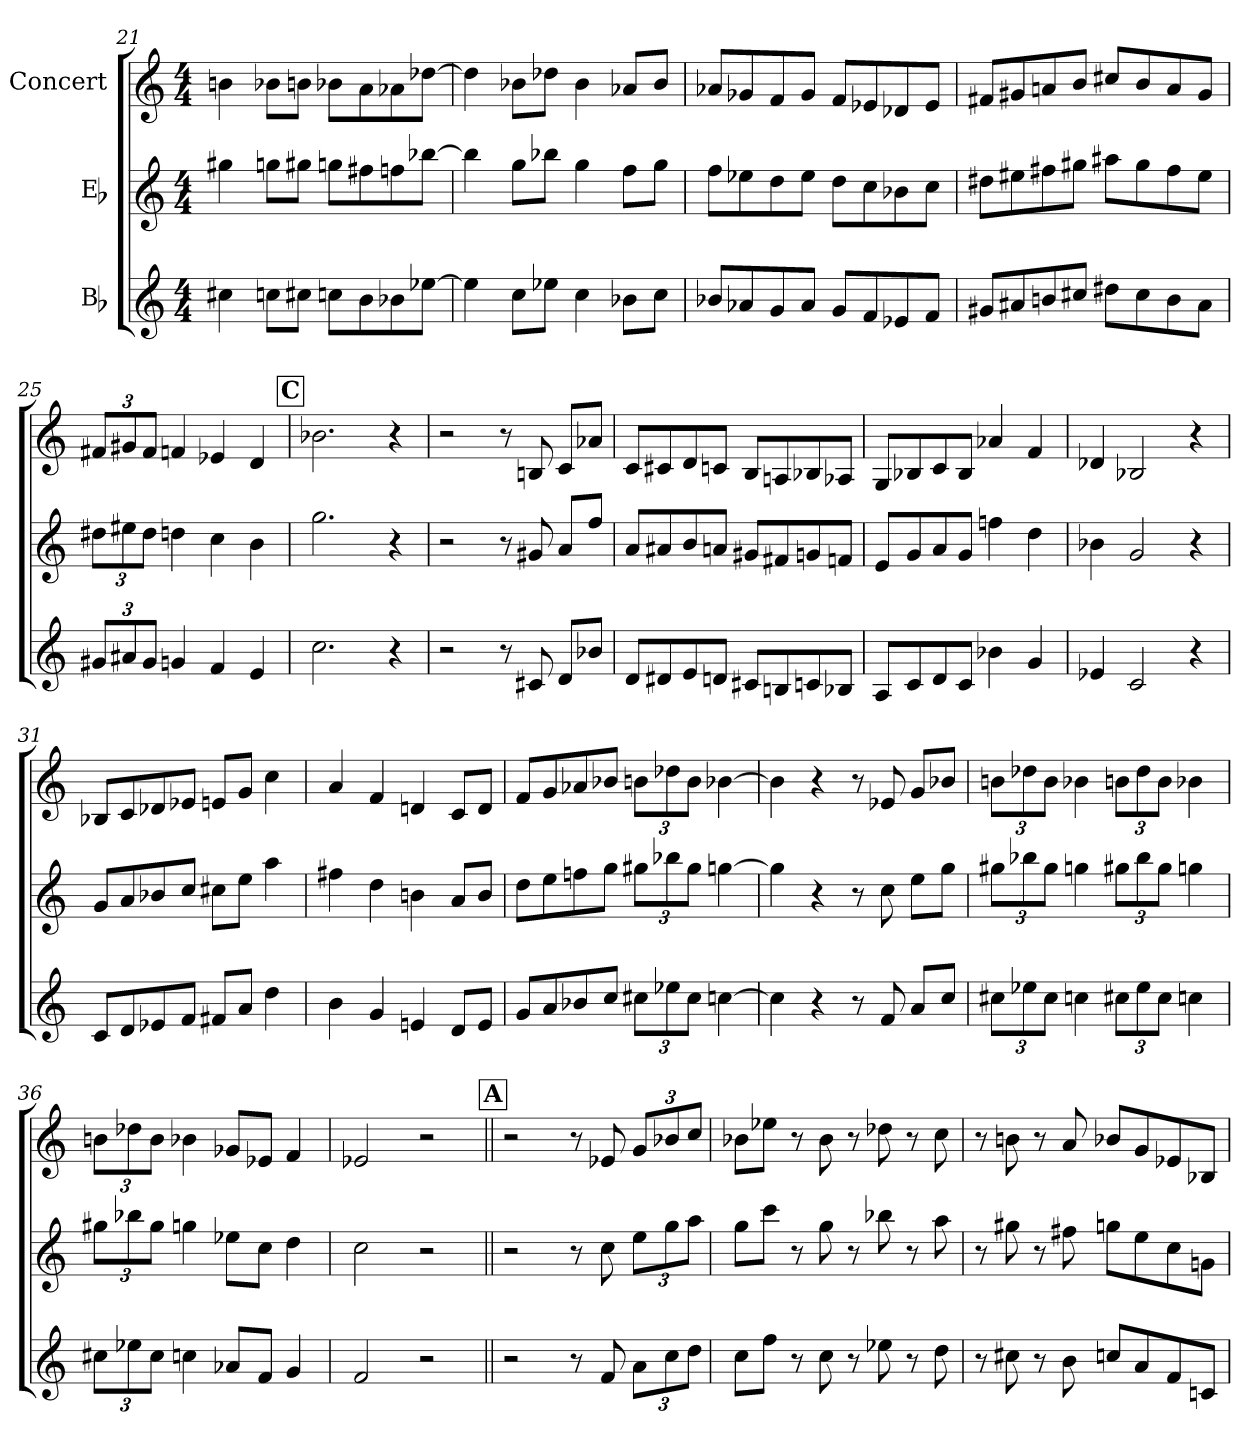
**kern	**kern	**kern
*part3	*part2	*part1
*staff3	*staff2	*staff1
*I"Bb	*I"Eb	*I"Concert
*clefG2	*clefG2	*clefG2
*ITrd1c2	*ITrd5c9	*
*k[b-e-]	*k[b-e-a-]	*k[]
*M4/4	*M4/4	*M4/4
=21	=21	=21
4bn\	4bn\	4bn\
8b-X\L	8b-X\L	8b-X\L
8bn\J	8bn\J	8bn\J
8b-X\L	8b-X\L	8b-X\L
8a\	8an\	8a\
8a-X\	8a-X\	8a-X\
[8dd-X\J	[8dd-X\J	[8dd-X\J
!!LO:PB:g=z
=22	=22	=22
4dd-\]	4dd-\]	4dd-\]
8b-\L	8b-\L	8b-X\L
8dd-X\J	8dd-X\J	8dd-X\J
4b-\	4b-\	4b-\
8a-X\L	8a-\L	8a-X/L
8b-\J	8b-\J	8b-/J
=23	=23	=23
8a-X\L	8a-\L	8a-X/L
8g-X/	8g-X\	8g-X/
8f/	8f\	8f/
8g-/J	8g-\J	8g-/J
8f/L	8f\L	8f/L
8e-/	8e-\	8e-X/
8d-X/	8d-X\	8d-X/
8e-/J	8e-\J	8e-/J
=24	=24	=24
8f#X/L	8f#X\L	8f#X/L
8g#X/	8g#X\	8g#X/
8an\	8an\	8an/
8bn\J	8bn\J	8b/J
8cc#X\L	8cc#X\L	8cc#X/L
8b\	8b\	8b/
8a\	8a\	8a/
8g#/J	8g#\J	8g#/J
=25	=25	=25
*Xbrackettup	*Xbrackettup	*Xbrackettup
12f#X/L	12f#X\L	12f#X/L
12g#X/	12g#X\	12g#X/
12f#/J	12f#\J	12f#/J
4fn/	4fn\	4fn/
4e-/	4e-\	4e-X/
4d/	4d\	4d/
!!LO:LB:g=z
!!LO:REH:place=s1:b:B:fs=17.9823:t=C
=26	=26	=26
2.b-\	2.b-\	2.b-X\
4r	4r	4r
=27	=27	=27
2r	2r	2r
8r	8r	8r
8Bn/	8Bn/	8Bn/
8c/L	8c/L	8c/L
8a-X\J	8a-\J	8a-X/J
=28	=28	=28
8c/L	8c/L	8c/L
8c#X/	8c#X/	8c#X/
8d/	8d\	8d/
8cn/J	8cn/J	8cn/J
8Bn/L	8Bn/L	8B/L
8An/	8An/	8An/
8B-X/	8B-X/	8B-X/
8A-X/J	8A-X/J	8A-X/J
=29	=29	=29
8G/L	8G/L	8G/L
8B-/	8B-/	8B-X/
8c/	8c/	8c/
8B-/J	8B-/J	8B-/J
4a-X\	4a-X\	4a-X/
4f/	4f\	4f/
!!LO:LB:g=z
=30	=30	=30
4d-X/	4d-X\	4d-X/
2B-/	2B-/	2B-X/
4r	4r	4r
=31	=31	=31
8B-/L	8B-/L	8B-X/L
8c/	8c/	8c/
8d-X/	8d-X\	8d-X/
8e-/J	8e-\J	8e-X/J
8en/L	8en\L	8en/L
8g/J	8g\J	8g/J
4cc\	4cc\	4cc\
=32	=32	=32
4a\	4an\	4a/
4f/	4f\	4f/
4dn/	4dn\	4dn/
8c/L	8c/L	8c/L
8d/J	8d\J	8d/J
=33	=33	=33
8f/L	8f\L	8f/L
8g/	8g\	8g/
8a-X\	8a-X\	8a-X/
8b-\J	8b-\J	8b-X/J
12bn\L	12bn\L	12bn\L
12dd-X\	12dd-X\	12dd-X\
12b\J	12b\J	12b\J
[4b-X\	[4b-X\	[4b-X\
!!LO:PB:g=z
=34	=34	=34
4b-\]	4b-\]	4b-\]
4r	4r	4r
8r	8r	8r
8e-/	8e-\	8e-X/
8g/L	8g\L	8g/L
8b-\J	8b-\J	8b-X/J
=35	=35	=35
12bn\L	12bn\L	12bn\L
12dd-X\	12dd-X\	12dd-X\
12b\J	12b\J	12b\J
4b-X\	4b-X\	4b-X\
12bn\L	12bn\L	12bn\L
12dd-\	12dd-\	12dd-\
12b\J	12b\J	12b\J
4b-X\	4b-X\	4b-X\
=36	=36	=36
12bn\L	12bn\L	12bn\L
12dd-X\	12dd-X\	12dd-X\
12b\J	12b\J	12b\J
4b-X\	4b-X\	4b-X\
8g-X/L	8g-X\L	8g-X/L
8e-/J	8e-\J	8e-X/J
4f/	4f\	4f/
=37	=37	=37
2e-/	2e-\	2e-X/
2r	2r	2r
!!LO:LB:g=z
!!LO:REH:place=s1:b:B:fs=17.9823:t=A
=38||	=38||	=38||
2r	2r	2r
8r	8r	8r
8e-/	8e-\	8e-X/
12g/L	12g\L	12g/L
12b-\	12b-\	12b-X/
12cc\J	12cc\J	12cc/J
=39	=39	=39
8b-\L	8b-\L	8b-X\L
8ee-\J	8ee-\J	8ee-X\J
8r	8r	8r
8b-\	8b-\	8b-\
8r	8r	8r
8dd-X\	8dd-X\	8dd-X\
8r	8r	8r
8cc\	8cc\	8cc\
=40	=40	=40
8r	8r	8r
8bn\	8bn\	8bn\
8r	8r	8r
8a\	8an\	8a/
8b-X\L	8b-X\L	8b-X/L
8g/	8g\	8g/
8e-/	8e-\	8e-X/
8B-X/J	8B-X/J	8B-X/J
=	=	=
*-	*-	*-
